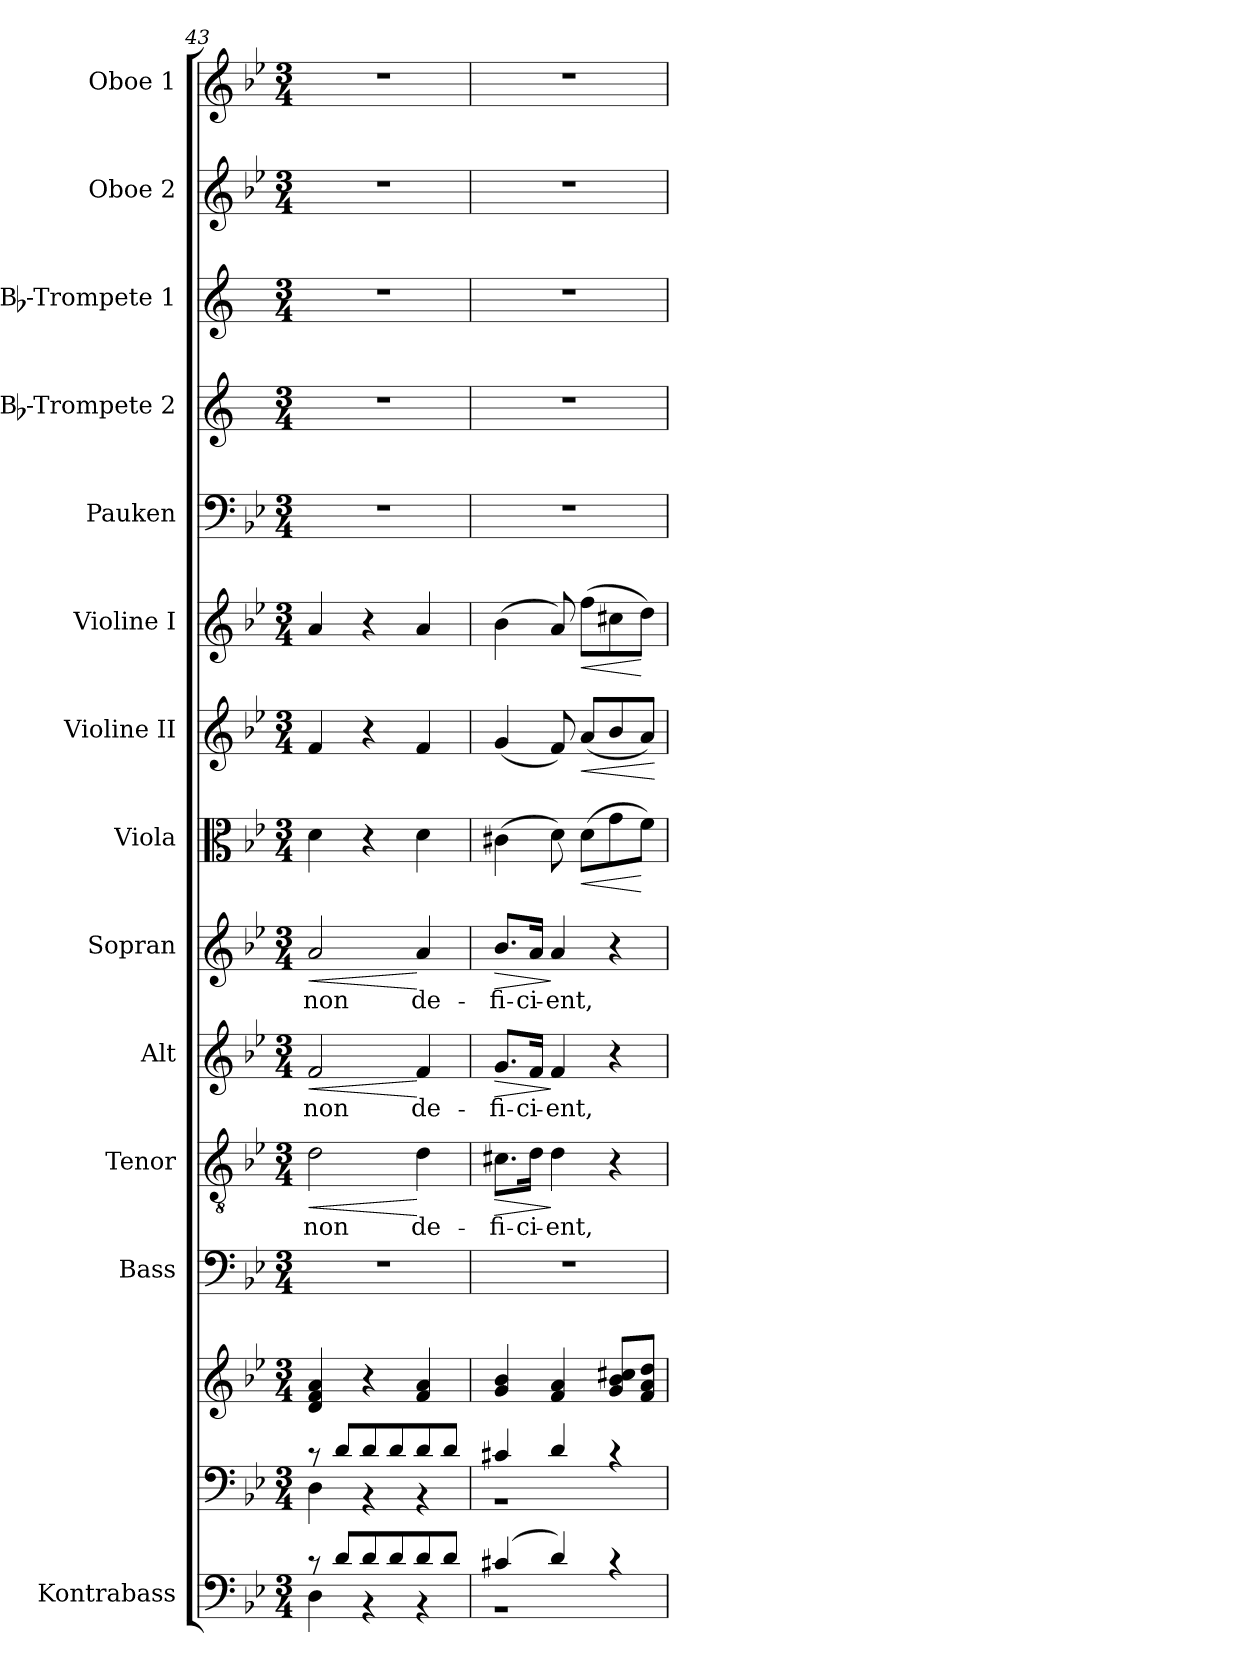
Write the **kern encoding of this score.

**kern	**kern	**kern	**kern	**kern	**text	**dynam	**kern	**text	**dynam	**kern	**text	**dynam	**kern	**dynam	**kern	**dynam	**kern	**dynam	**kern	**kern	**kern	**kern	**kern
*part14	*part13	*part13	*part12	*part11	*part11	*part11	*part10	*part10	*part10	*part9	*part9	*part9	*part8	*part8	*part7	*part7	*part6	*part6	*part5	*part4	*part3	*part2	*part1
*staff15	*staff14	*staff13	*staff12	*staff11	*staff11	*staff11	*staff10	*staff10	*staff10	*staff9	*staff9	*staff9	*staff8	*staff8	*staff7	*staff7	*staff6	*staff6	*staff5	*staff4	*staff3	*staff2	*staff1
*I"Kontrabass	*	*	*I"Bass	*I"Tenor	*	*	*I"Alt	*	*	*I"Sopran	*	*	*I"Viola	*	*I"Violine II	*	*I"Violine I	*	*I"Pauken	*I"Bb-Trompete 2	*I"Bb-Trompete 1	*I"Oboe 2	*I"Oboe 1
*I'Kb.	*	*	*I'B.	*I'T.	*	*	*I'A.	*	*	*I'S.	*	*	*I'Vla.	*	*I'Vl. II	*	*I'Vl. I	*	*I'Pk.	*I'Bb Trp. 2	*I'Bb Trp. 1	*I'Ob. 2	*I'Ob. 1
*clefF4	*clefF4	*clefG2	*clefF4	*clefGv2	*	*	*clefG2	*	*	*clefG2	*	*	*clefC3	*	*clefG2	*	*clefG2	*	*clefF4	*clefG2	*clefG2	*clefG2	*clefG2
*ITrd7c12	*	*	*	*	*	*	*	*	*	*	*	*	*	*	*	*	*	*	*	*ITrd1c2	*ITrd1c2	*	*
*k[b-e-]	*k[b-e-]	*k[b-e-]	*k[b-e-]	*k[b-e-]	*	*	*k[b-e-]	*	*	*k[b-e-]	*	*	*k[b-e-]	*	*k[b-e-]	*	*k[b-e-]	*	*k[b-e-]	*k[b-e-]	*k[b-e-]	*k[b-e-]	*k[b-e-]
*B-:	*B-:	*B-:	*B-:	*B-:	*	*	*B-:	*	*	*B-:	*	*	*B-:	*	*B-:	*	*B-:	*	*B-:	*B-:	*B-:	*B-:	*B-:
*M3/4	*M3/4	*M3/4	*M3/4	*M3/4	*	*	*M3/4	*	*	*M3/4	*	*	*M3/4	*	*M3/4	*	*M3/4	*	*M3/4	*M3/4	*M3/4	*M3/4	*M3/4
=43	=43	=43	=43	=43	=43	=43	=43	=43	=43	=43	=43	=43	=43	=43	=43	=43	=43	=43	=43	=43	=43	=43	=43
*^	*^	*	*	*	*	*	*	*	*	*	*	*	*	*	*	*	*	*	*	*	*	*	*
!	!	!	!	!	!	!	!LO:LY:b	!LO:HP:b	!	!LO:LY:b	!LO:HP:b	!	!LO:LY:b	!LO:HP:b	!	!	!	!	!	!	!	!	!	!	!
8rc	4DD\	8rc	4D\	4d/ 4f/ 4a/	2.r	2d\	non	<	2f/	non	<	2a/	non	<	4d\	.	4f/	.	4a/	.	2.r	2.r	2.r	2.r	2.r
8D/L	.	8d/L	.	.	.	.	.	.	.	.	.	.	.	.	.	.	.	.	.	.	.	.	.	.	.
8D/	4r	8d/	4r	4r	.	.	.	.	.	.	.	.	.	.	4r	.	4r	.	4r	.	.	.	.	.	.
8D/	.	8d/	.	.	.	.	.	.	.	.	.	.	.	.	.	.	.	.	.	.	.	.	.	.	.
!	!	!	!	!	!	!	!LO:LY:b	!	!	!LO:LY:b	!	!	!LO:LY:b	!	!	!	!	!	!	!	!	!	!	!	!
8D/	4r	8d/	4r	4f/ 4a/	.	4d\	de-	[	4f/	de-	[	4a/	de-	[	4d\	.	4f/	.	4a/	.	.	.	.	.	.
8D/J	.	8d/J	.	.	.	.	.	.	.	.	.	.	.	.	.	.	.	.	.	.	.	.	.	.	.
=44	=44	=44	=44	=44	=44	=44	=44	=44	=44	=44	=44	=44	=44	=44	=44	=44	=44	=44	=44	=44	=44	=44	=44	=44	=44
!	!LO:N:vis=1	!	!LO:N:vis=1	!	!	!	!LO:LY:b	!LO:HP:b	!	!LO:LY:b	!LO:HP:b	!	!LO:LY:b	!LO:HP:b	!	!	!	!	!	!	!	!	!	!	!
(4C#X/	2.r	4c#X/	2.r	4g/ 4b-/	2.r	8.c#X\L	-fi-	>	8.g/L	-fi-	>	8.b-/L	-fi-	>	(>4c#X\	.	(<4g/	.	(>4b-\	.	2.r	2.r	2.r	2.r	2.r
!	!	!	!	!	!	!	!LO:LY:b	!	!	!LO:LY:b	!	!	!LO:LY:b	!	!	!	!	!	!	!	!	!	!	!	!
.	.	.	.	.	.	16d\Jk	-ci-	.	16f/Jk	-ci-	.	16a/Jk	-ci-	.	.	.	.	.	.	.	.	.	.	.	.
!	!	!	!	!	!	!	!LO:LY:b	!	!	!LO:LY:b	!	!	!LO:LY:b	!	!	!	!	!	!	!	!	!	!	!	!
4D/)	.	4d/	.	4f/ 4a/	.	4d\	-ent,	]	4f/	-ent,	]	4a/	-ent,	]	8d\)	.	8f/)	.	8a/)	.	.	.	.	.	.
!	!	!	!	!	!	!	!	!	!	!	!	!	!	!	!	!LO:HP:b	!	!LO:HP:b	!	!LO:HP:b	!	!	!	!	!
.	.	.	.	.	.	.	.	.	.	.	.	.	.	.	(>8d\L	<	(<8a/L	<	(>8ff\L	<	.	.	.	.	.
4rc	.	4rc	.	8g/ 8b-/ 8cc#X/L	.	4r	.	.	4r	.	.	4r	.	.	8g\	.	8b-/	.	8cc#X\	.	.	.	.	.	.
.	.	.	.	8f/ 8a/ 8dd/J	.	.	.	.	.	.	.	.	.	.	8f\J)	[	8a/J)	.	8dd\J)	[	.	.	.	.	.
*v	*v	*	*	*	*	*	*	*	*	*	*	*	*	*	*	*	*	*	*	*	*	*	*	*	*
*	*v	*v	*	*	*	*	*	*	*	*	*	*	*	*	*	*	*	*	*	*	*	*	*	*
.	.	.	.	.	.	.	.	.	.	.	.	.	.	.	.	[	.	.	.	.	.	.	.
=	=	=	=	=	=	=	=	=	=	=	=	=	=	=	=	=	=	=	=	=	=	=	=
*-	*-	*-	*-	*-	*-	*-	*-	*-	*-	*-	*-	*-	*-	*-	*-	*-	*-	*-	*-	*-	*-	*-	*-
